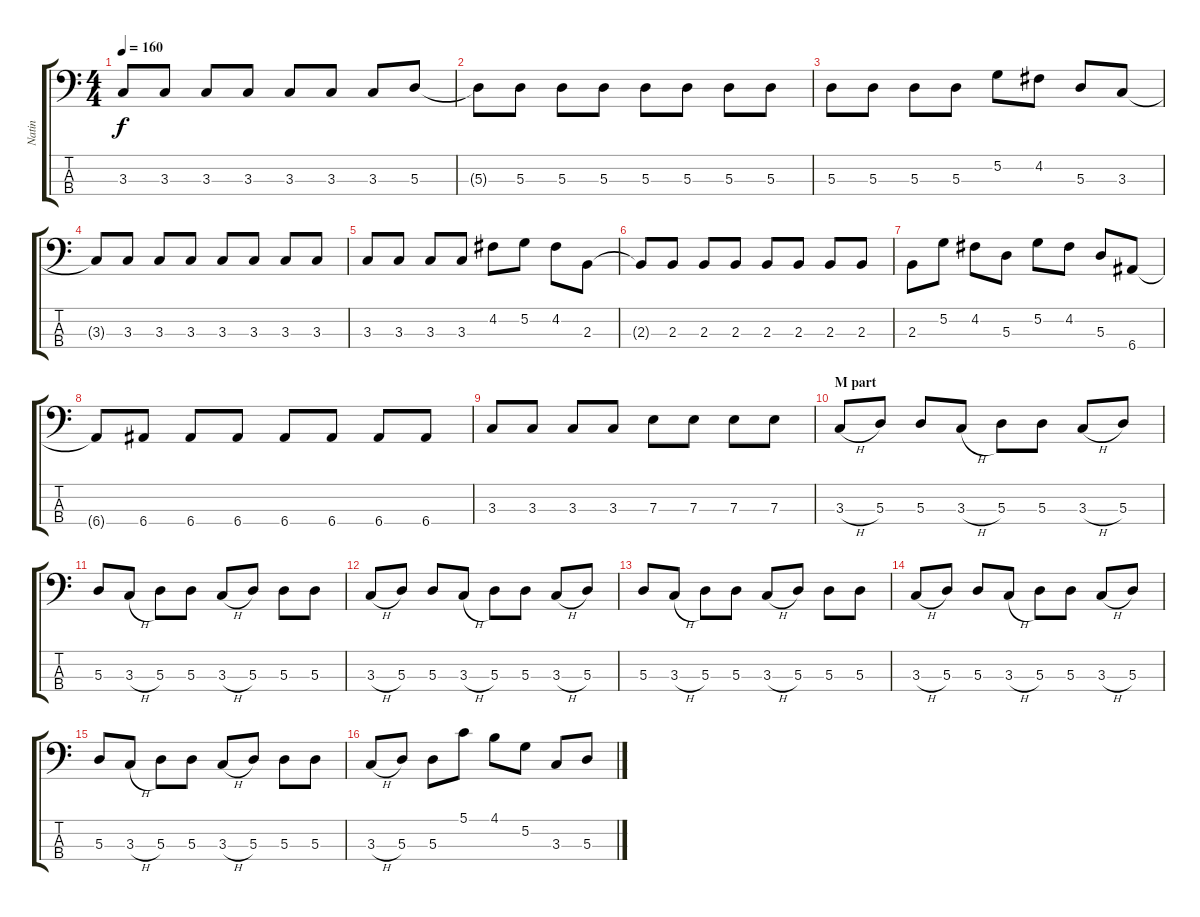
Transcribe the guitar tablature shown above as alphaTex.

\track ("Natin" "Natin") {instrument electricbasspick}
\staff {score tabs}
\tuning (G2 D2 A1 E1) {hide}
\ts (4 4)
\tempo 160
\clef f4
\ks c
3.3.8{dy f} 3.3.8 3.3.8 3.3.8 3.3.8 3.3.8 3.3.8 5.3.8 |
5.3{t}.8 5.3.8 5.3.8 5.3.8 5.3.8 5.3.8 5.3.8 5.3.8 |
5.3.8 5.3.8 5.3.8 5.3.8 5.2.8 4.2.8 5.3.8 3.3.8 |
3.3{t}.8 3.3.8 3.3.8 3.3.8 3.3.8 3.3.8 3.3.8 3.3.8 |
3.3.8 3.3.8 3.3.8 3.3.8 4.2.8 5.2.8 4.2.8 2.3.8 |
2.3{t}.8 2.3.8 2.3.8 2.3.8 2.3.8 2.3.8 2.3.8 2.3.8 |
2.3.8 5.2.8 4.2.8 5.3.8 5.2.8 4.2.8 5.3.8 6.4.8 |
6.4{t}.8 6.4.8 6.4.8 6.4.8 6.4.8 6.4.8 6.4.8 6.4.8 |
3.3.8 3.3.8 3.3.8 3.3.8 7.3.8 7.3.8 7.3.8 7.3.8 |
\section ("" "M part")
3.3{h}.8 5.3.8 5.3.8 3.3{h}.8 5.3.8 5.3.8 3.3{h}.8 5.3.8 |
5.3.8 3.3{h}.8 5.3.8 5.3.8 3.3{h}.8 5.3.8 5.3.8 5.3.8 |
3.3{h}.8 5.3.8 5.3.8 3.3{h}.8 5.3.8 5.3.8 3.3{h}.8 5.3.8 |
5.3.8 3.3{h}.8 5.3.8 5.3.8 3.3{h}.8 5.3.8 5.3.8 5.3.8 |
3.3{h}.8 5.3.8 5.3.8 3.3{h}.8 5.3.8 5.3.8 3.3{h}.8 5.3.8 |
5.3.8 3.3{h}.8 5.3.8 5.3.8 3.3{h}.8 5.3.8 5.3.8 5.3.8 |
3.3{h}.8 5.3.8 5.3.8 5.1.8 4.1.8 5.2.8 3.3.8 5.3.8
